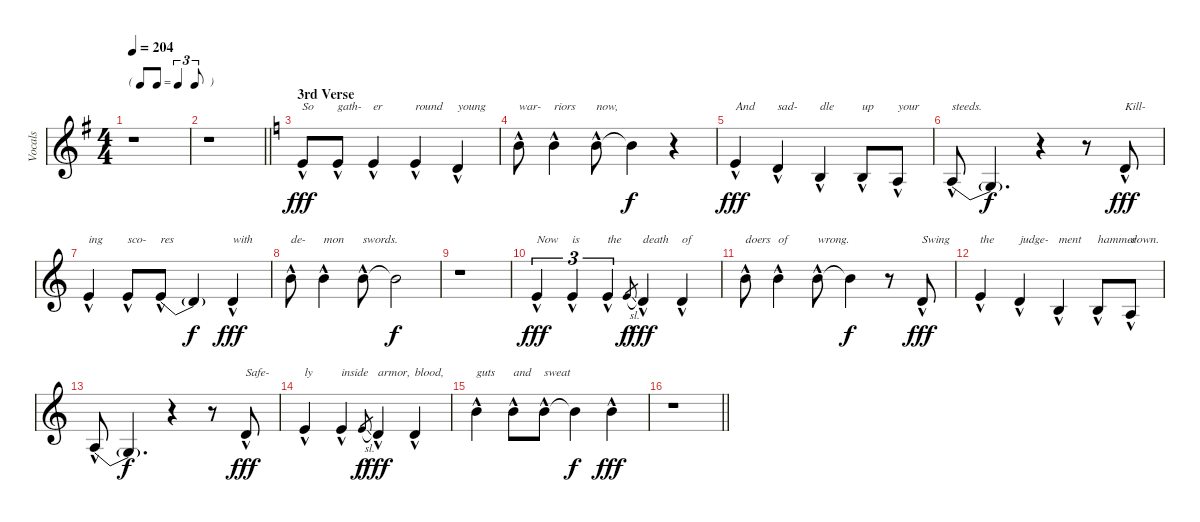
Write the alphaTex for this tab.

\track ("Vocals" "Vocals") {instrument synthbrass2}
\staff {score}
\tuning (E4 B3 G3 D3 A2 E2) {hide}
\ts (4 4)
\tf triplet8th
\tempo 204
\clef g2
\ks eminor
r.1{dy f} |
\barLineRight lightlight
r.1 |
\section ("" "3rd Verse")
\ks c
0.1{hac}.8{txt "So" dy fff} 0.1{hac}.8{txt "gath-"} 0.1{hac}.4{txt "er"} 0.1{hac}.4{txt "round"} 3.2{hac}.4{txt "young"} |
7.1{hac}.8{txt "war-"} 7.1{hac}.4{txt "riors"} 7.1{hac}.8{txt "now,"} 7.1{t}.4{dy f} r.4 |
5.2{hac}.4{txt "And" dy fff} 3.2{hac}.4{txt "sad-"} 0.2{hac}.4{txt "dle"} 0.2{hac}.8{txt "up"} 2.3{hac}.8{txt "your"} |
0.3{be (custom 0 4 20 4 40 0 60 0) hac}.8{txt "steeds."} 0.3{t}.4{d dy f} r.4 r.8 3.2{hac}.8{txt "Kill-" dy fff} |
0.1{hac}.4{txt "ing"} 0.1{hac}.8{txt "sco-"} 3.2{be (custom 0 4 20 4 40 0 60 0) hac}.8{txt "res"} 3.2{t}.4{dy f} 3.2{hac}.4{txt "with" dy fff} |
7.1{hac}.8{txt "de-"} 7.1{hac}.4{txt "mon"} 7.1{hac}.8{txt "swords."} 7.1{t}.2{dy f} |
r.1 |
0.1{hac}.4{tu (3 2) txt "Now" dy fff} 0.1{hac}.4{tu (3 2) txt "is"} 0.1{hac}.4{tu (3 2) txt "the"} 5.2{sl}.8{gr dy f} 3.2{hac}.4{txt "death" dy fff} 3.2{hac}.4{txt "of"} |
7.1{hac}.8{txt "doers"} 7.1{hac}.4{txt "of"} 7.1{hac}.8{txt "wrong."} 7.1{t}.4{dy f} r.8 3.2{hac}.8{txt "Swing" dy fff} |
5.2{hac}.4{txt "the"} 3.2{hac}.4{txt "judge-"} 0.2{hac}.4{txt "ment"} 0.2{hac}.8{txt "hammer"} 2.3{hac}.8{txt "down."} |
0.3{be (custom 0 4 20 4 40 0 60 0) hac}.8 0.3{t}.4{d dy f} r.4 r.8 3.2{hac}.8{txt "Safe-" dy fff} |
0.1{hac}.4{txt "ly"} 0.1{hac}.4{txt "inside"} 5.2{sl}.8{gr dy f} 3.2{hac}.4{txt "armor," dy fff} 3.2{hac}.4{txt "blood,"} |
7.1{hac}.4{txt "guts"} 7.1{hac}.8{txt "and"} 7.1{hac}.8{txt "sweat"} 7.1{t}.4{dy f} 7.1{hac}.4{dy fff} |
\barLineRight lightlight
r.1
